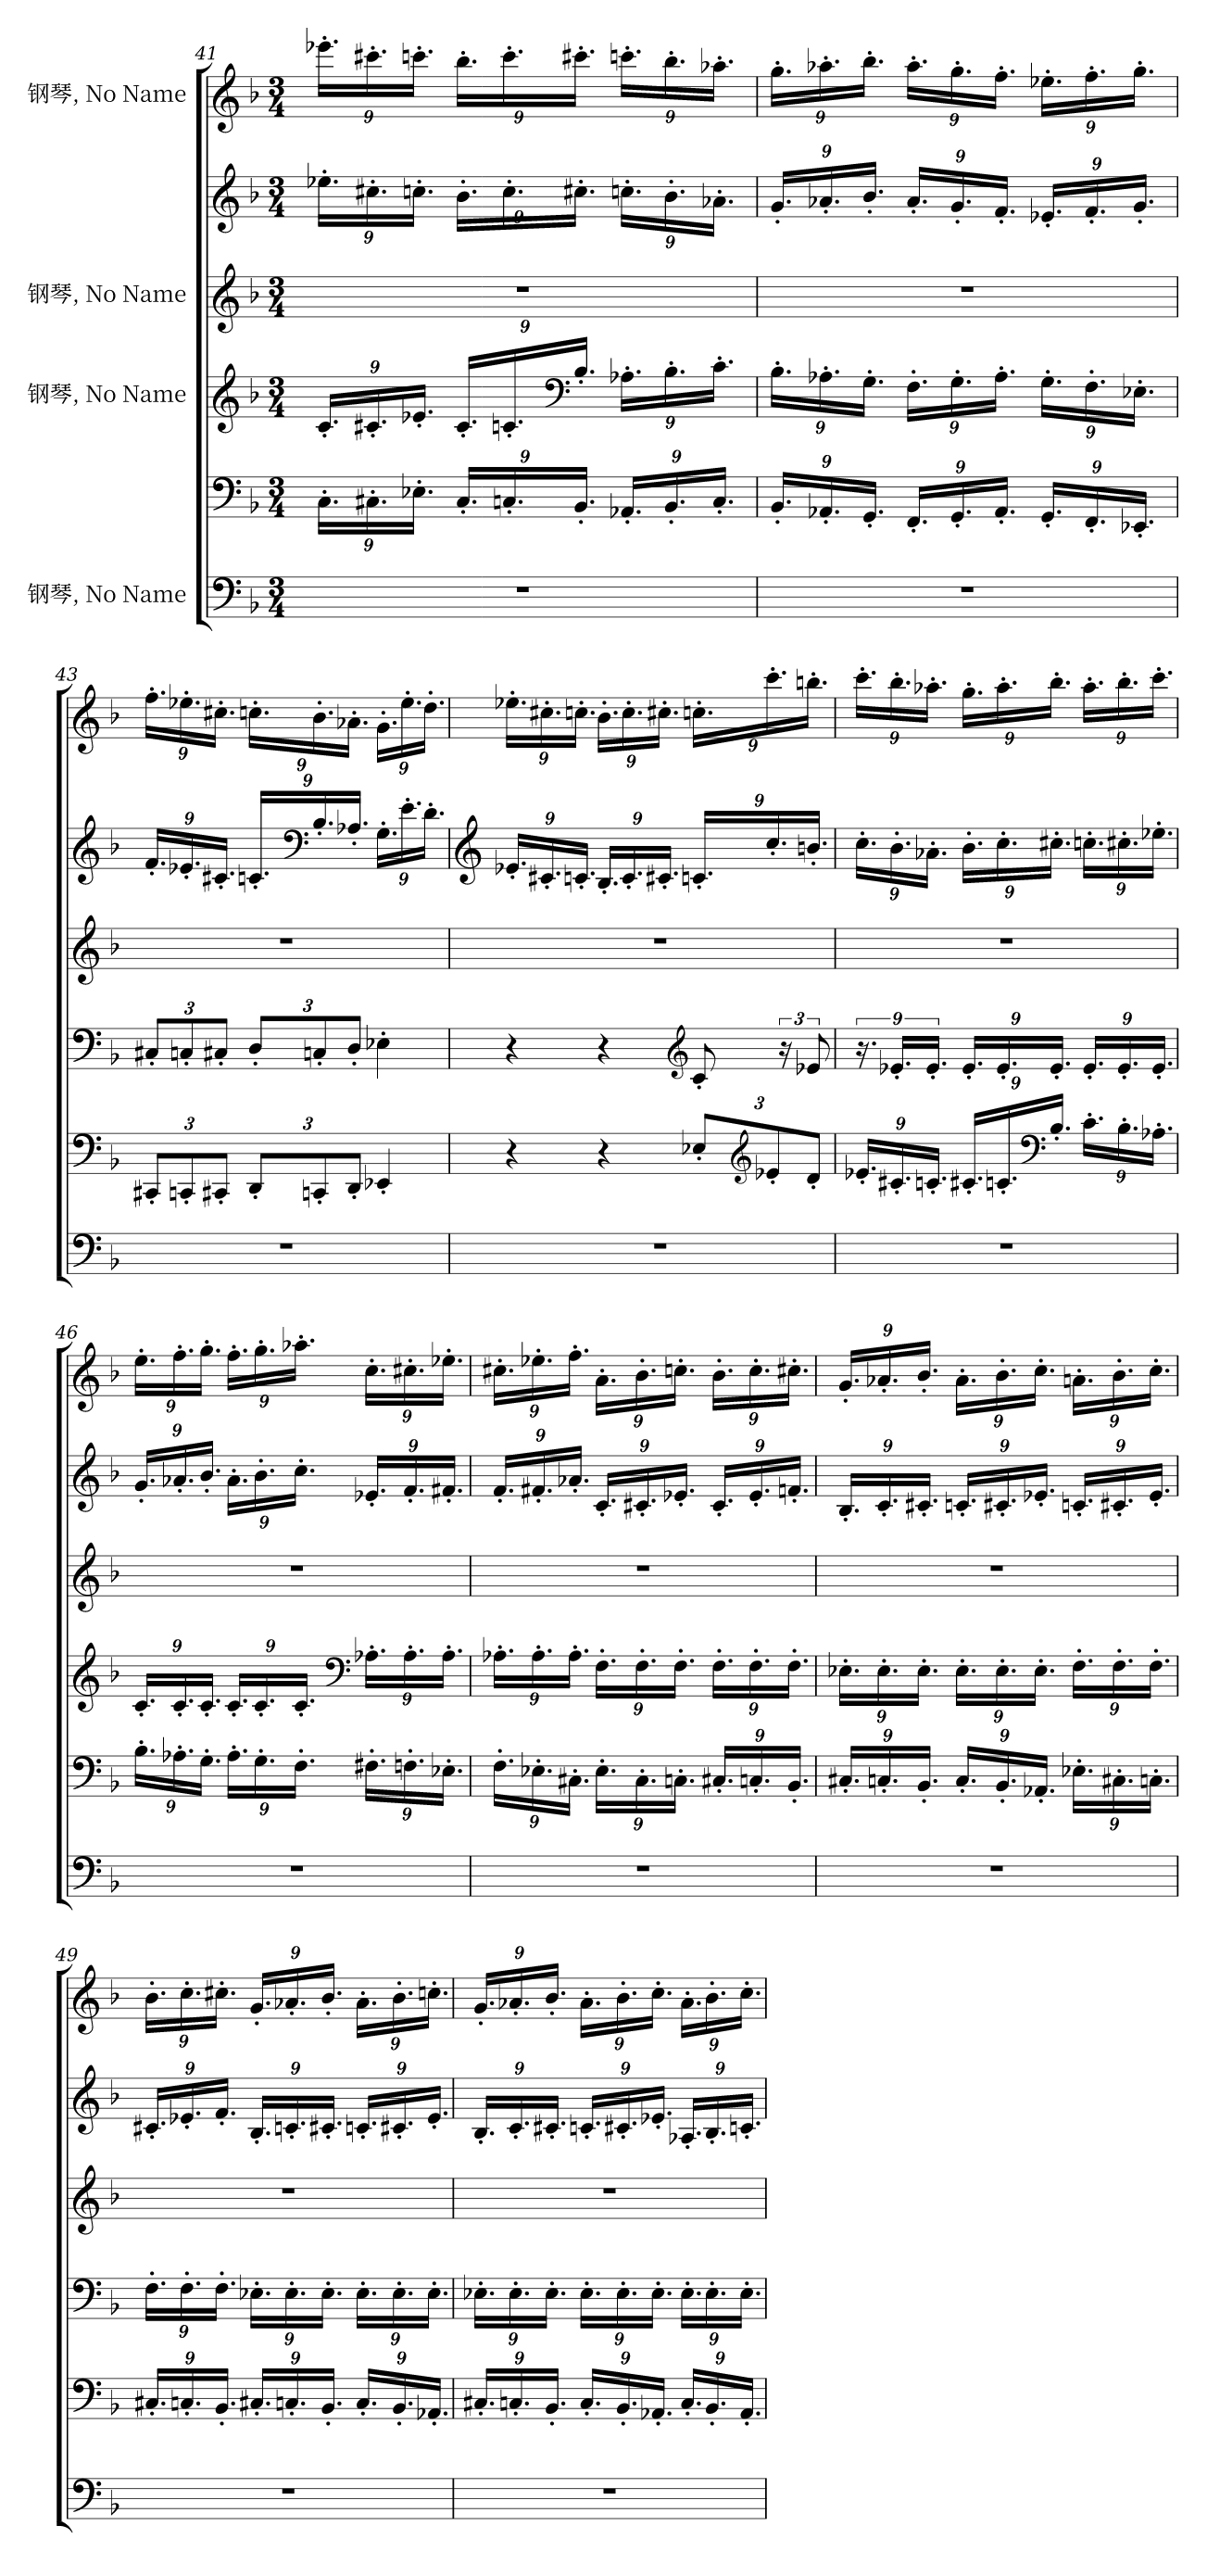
**kern	**kern	**kern	**kern	**kern	**kern
*part4	*part4	*part3	*part2	*part2	*part1
*staff6	*staff5	*staff4	*staff3	*staff2	*staff1
*I"钢琴, No Name	*	*I"钢琴, No Name	*I"钢琴, No Name	*	*I"钢琴, No Name
!!LO:PB:g=z
*clefF4	*clefF4	*clefG2	*clefG2	*clefG2	*clefG2
*k[b-]	*k[b-]	*k[b-]	*k[b-]	*k[b-]	*k[b-]
*M3/4	*M3/4	*M3/4	*M3/4	*M3/4	*M3/4
*	*Xbrackettup	*Xbrackettup	*	*Xbrackettup	*Xbrackettup
=41	=41	=41	=41	=41	=41
2.r	18.C'\LL	18.c'/LL	2.r	18.ee-X'\LL	18.eee-X'\LL
.	18.C#X'\	18.c#X'/	.	18.cc#X'\	18.ccc#X'\
.	18.E-X'\JJ	18.e-X'/JJ	.	18.ccn'\JJ	18.cccn'\JJ
.	18.C#'/LL	18.c#'/LL	.	18.b-'\LL	18.bb-'\LL
.	18.Cn'/	18.cn'/	.	18.cc'\	18.ccc'\
*	*	*clefF4	*	*	*
.	18.BB-'/JJ	18.B-'/JJ	.	18.cc#X'\JJ	18.ccc#X'\JJ
.	18.AA-X'/LL	18.A-X'\LL	.	18.ccn'\LL	18.cccn'\LL
.	18.BB-'/	18.B-'\	.	18.b-'\	18.bb-'\
.	18.C'/JJ	18.c'\JJ	.	18.a-X'\JJ	18.aa-X'\JJ
=42	=42	=42	=42	=42	=42
2.r	18.BB-'/LL	18.B-'\LL	2.r	18.g'/LL	18.gg'\LL
.	18.AA-X'/	18.A-X'\	.	18.a-X'/	18.aa-X'\
.	18.GG'/JJ	18.G'\JJ	.	18.b-'/JJ	18.bb-'\JJ
.	18.FF'/LL	18.F'\LL	.	18.a-'/LL	18.aa-'\LL
.	18.GG'/	18.G'\	.	18.g'/	18.gg'\
.	18.AA-'/JJ	18.A-'\JJ	.	18.f'/JJ	18.ff'\JJ
.	18.GG'/LL	18.G'\LL	.	18.e-X'/LL	18.ee-X'\LL
.	18.FF'/	18.F'\	.	18.f'/	18.ff'\
.	18.EE-X'/JJ	18.E-X'\JJ	.	18.g'/JJ	18.gg'\JJ
!!LO:LB:g=z
=43	=43	=43	=43	=43	=43
2.r	12CC#X'/L	12C#X'/L	2.r	18.f'/LL	18.ff'\LL
.	12CCn'/	12Cn'/	.	18.e-X'/	18.ee-X'\
.	12CC#X'/J	12C#X'/J	.	18.c#X'/JJ	18.cc#X'\JJ
.	12DD'/L	12D'/L	.	18.cn'/LL	18.ccn'\LL
*	*	*	*	*clefF4	*
.	12CCn'/	12Cn'/	.	18.B-'/	18.b-'\
.	12DD'/J	12D'/J	.	18.A-X'/JJ	18.a-X'\JJ
*	*	*	*	*	*MM118
.	4EE-X'/	4E-X'\	.	18.G'\LL	18.g'\LL
*	*	*	*	*	*MM120
.	.	.	.	18.e-'\	18.ee-'\
.	.	.	.	18.d'\JJ	18.dd'\JJ
=44	=44	=44	=44	=44	=44
*	*	*	*	*clefG2	*
2.r	4r	4r	2.r	18.e-X'/LL	18.ee-X'\LL
.	.	.	.	18.c#X'/	18.cc#X'\
.	.	.	.	18.cn'/JJ	18.ccn'\JJ
.	4r	4r	.	18.B-'/LL	18.b-'\LL
.	.	.	.	18.c'/	18.cc'\
.	.	.	.	18.c#X'/JJ	18.cc#X'\JJ
*	*	*clefG2	*	*	*
*	*	*	*	*	*MM118
.	12E-X'/L	8c'/	.	18.cn'/LL	18.ccn'\LL
*	*clefG2	*	*	*	*
*	*	*	*	*	*MM120
.	12e-X'/	.	.	18.cc'/	18.ccc'\
*	*	*brackettup	*	*	*
.	.	24r	.	.	.
.	12d'/J	12e-X/	.	18.bn'/JJ	18.bbn'\JJ
!!LO:PB:g=z
=45	=45	=45	=45	=45	=45
2.r	18.e-X'/LL	18.r	2.r	18.cc'\LL	18.ccc'\LL
.	18.c#X'/	18.e-X'/LL	.	18.b-'\	18.bb-'\
.	18.cn'/JJ	18.e-'/JJ	.	18.a-X'\JJ	18.aa-X'\JJ
.	18.c#X'/LL	18.e-'/LL	.	18.b-'\LL	18.gg'\LL
.	18.cn'/	18.e-'/	.	18.cc'\	18.aa-'\
*	*clefF4	*	*	*	*
.	18.B-'/JJ	18.e-'/JJ	.	18.cc#X'\JJ	18.bb-'\JJ
.	18.c'\LL	18.e-'/LL	.	18.ccn'\LL	18.aa-'\LL
.	18.B-'\	18.e-'/	.	18.cc#X'\	18.bb-'\
.	18.A-X'\JJ	18.e-'/JJ	.	18.ee-X'\JJ	18.ccc'\JJ
=46	=46	=46	=46	=46	=46
*	*	*Xbrackettup	*	*	*
2.r	18.B-'\LL	18.c'/LL	2.r	18.g'/LL	18.ee'\LL
.	18.A-X'\	18.c'/	.	18.a-X'/	18.ff'\
.	18.G'\JJ	18.c'/JJ	.	18.b-'/JJ	18.gg'\JJ
.	18.A-'\LL	18.c'/LL	.	18.a-'\LL	18.ff'\LL
.	18.G'\	18.c'/	.	18.b-'\	18.gg'\
.	18.F'\JJ	18.c'/JJ	.	18.cc'\JJ	18.aa-X'\JJ
*	*	*clefF4	*	*	*
.	18.F#X'\LL	18.A-X'\LL	.	18.e-X'/LL	18.cc'\LL
.	18.Fn'\	18.A-'\	.	18.f'/	18.cc#X'\
.	18.E-X'\JJ	18.A-'\JJ	.	18.f#X'/JJ	18.ee-X'\JJ
!!LO:LB:g=z
=47	=47	=47	=47	=47	=47
2.r	18.F'\LL	18.A-X'\LL	2.r	18.f'/LL	18.cc#X'\LL
.	18.E-X'\	18.A-'\	.	18.f#X'/	18.ee-X'\
.	18.C#X'\JJ	18.A-'\JJ	.	18.a-X'/JJ	18.ff'\JJ
.	18.E-'\LL	18.F'\LL	.	18.c'/LL	18.a'\LL
.	18.C#'\	18.F'\	.	18.c#X'/	18.b-'\
.	18.Cn'\JJ	18.F'\JJ	.	18.e-X'/JJ	18.ccn'\JJ
.	18.C#X'/LL	18.F'\LL	.	18.c#'/LL	18.b-'\LL
.	18.Cn'/	18.F'\	.	18.e-'/	18.cc'\
.	18.BB-'/JJ	18.F'\JJ	.	18.fn'/JJ	18.cc#X'\JJ
=48	=48	=48	=48	=48	=48
2.r	18.C#X'/LL	18.E-X'\LL	2.r	18.B-'/LL	18.g'/LL
.	18.Cn'/	18.E-'\	.	18.c'/	18.a-X'/
.	18.BB-'/JJ	18.E-'\JJ	.	18.c#X'/JJ	18.b-'/JJ
.	18.C'/LL	18.E-'\LL	.	18.cn'/LL	18.a-'\LL
.	18.BB-'/	18.E-'\	.	18.c#X'/	18.b-'\
.	18.AA-X'/JJ	18.E-'\JJ	.	18.e-X'/JJ	18.cc'\JJ
.	18.E-X'\LL	18.F'\LL	.	18.cn'/LL	18.an'\LL
.	18.C#X'\	18.F'\	.	18.c#X'/	18.b-'\
.	18.Cn'\JJ	18.F'\JJ	.	18.e-'/JJ	18.cc'\JJ
!!LO:PB:g=z
=49	=49	=49	=49	=49	=49
2.r	18.C#X'/LL	18.F'\LL	2.r	18.c#X'/LL	18.b-'\LL
.	18.Cn'/	18.F'\	.	18.e-X'/	18.cc'\
.	18.BB-'/JJ	18.F'\JJ	.	18.f'/JJ	18.cc#X'\JJ
.	18.C#X'/LL	18.E-X'\LL	.	18.B-'/LL	18.g'/LL
.	18.Cn'/	18.E-'\	.	18.cn'/	18.a-X'/
.	18.BB-'/JJ	18.E-'\JJ	.	18.c#X'/JJ	18.b-'/JJ
.	18.C'/LL	18.E-'\LL	.	18.cn'/LL	18.a-'\LL
.	18.BB-'/	18.E-'\	.	18.c#X'/	18.b-'\
.	18.AA-X'/JJ	18.E-'\JJ	.	18.e-'/JJ	18.ccn'\JJ
=50	=50	=50	=50	=50	=50
2.r	18.C#X'/LL	18.E-X'\LL	2.r	18.B-'/LL	18.g'/LL
.	18.Cn'/	18.E-'\	.	18.c'/	18.a-X'/
.	18.BB-'/JJ	18.E-'\JJ	.	18.c#X'/JJ	18.b-'/JJ
.	18.C'/LL	18.E-'\LL	.	18.cn'/LL	18.a-'\LL
.	18.BB-'/	18.E-'\	.	18.c#X'/	18.b-'\
.	18.AA-X'/JJ	18.E-'\JJ	.	18.e-X'/JJ	18.cc'\JJ
.	18.C'/LL	18.E-'\LL	.	18.A-X'/LL	18.a-'\LL
.	18.BB-'/	18.E-'\	.	18.B-'/	18.b-'\
.	18.AA-'/JJ	18.E-'\JJ	.	18.cn'/JJ	18.cc'\JJ
=	=	=	=	=	=
*-	*-	*-	*-	*-	*-
